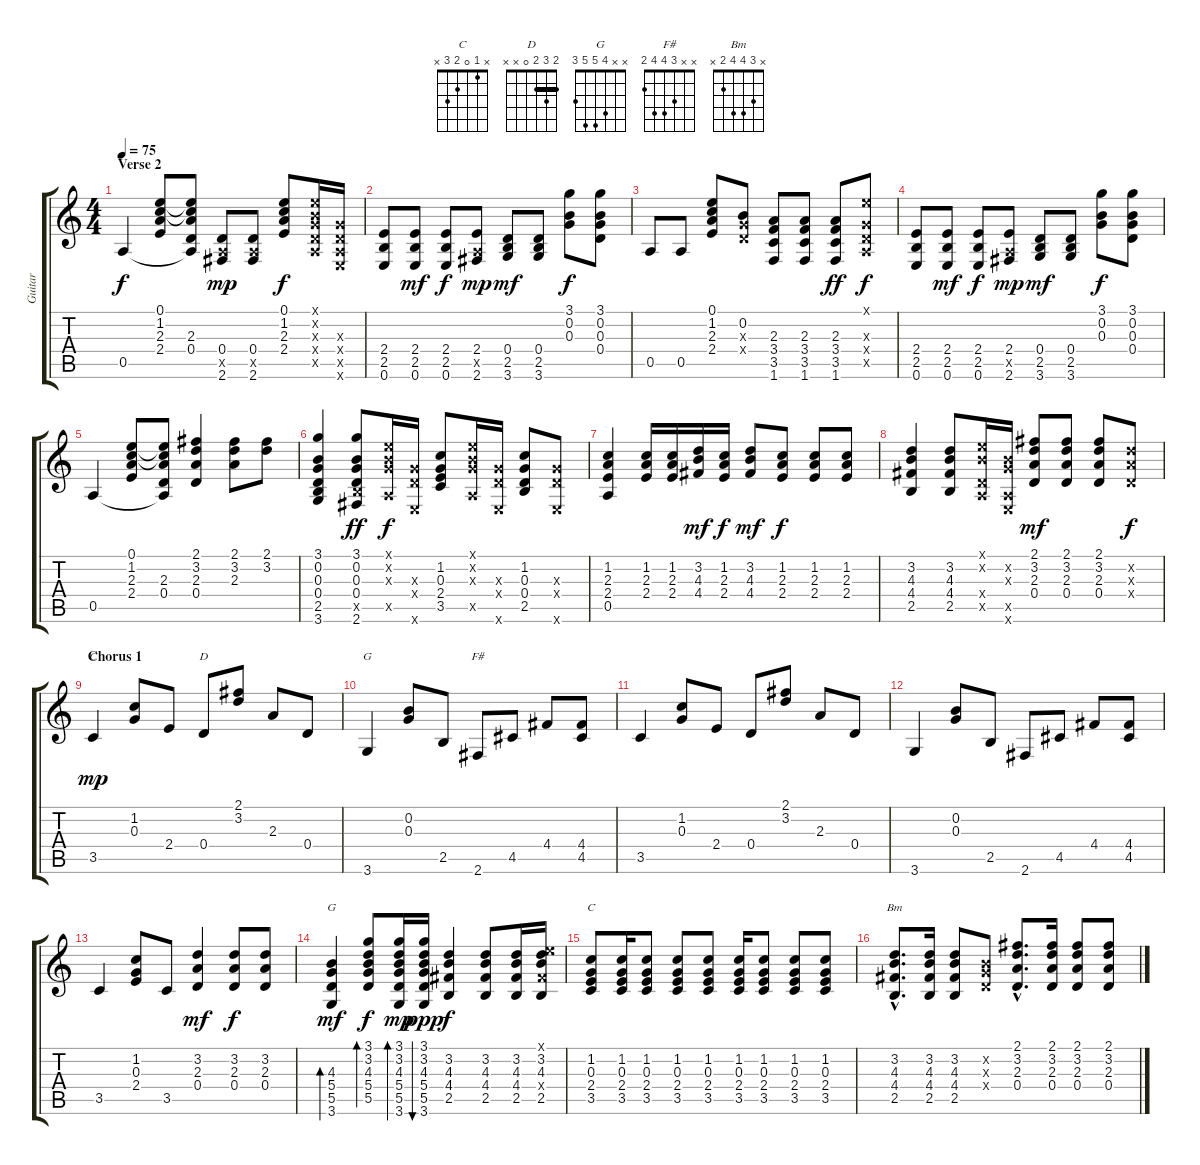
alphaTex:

\track ("Guitar" "Guitar") {instrument acousticguitarsteel}
\staff {score tabs}
\tuning (E4 B3 G3 D3 A2 E2) {hide}
\chord ("C" 0 1 0 2 3 x)
\chord ("D" 2 3 2 0 x x) {barre 2}
\chord ("G" 3 0 0 0 2 3)
\chord ("F#" x x 3 4 4 2)
\chord ("G" x x 4 5 5 3)
\chord ("C" x 1 0 2 3 x)
\chord ("Bm" x 3 4 4 2 x)
\ts (4 4)
\section ("" "Verse 2")
\tempo 75
\clef g2
\ks c
0.5.4{dy f} (0.1 1.2 2.3 2.4).8 (0.1{t} 1.2{t} 2.3 0.4 0.5{t}).8 (0.4 0.5{x} 2.6).8{dy mp} (0.4 0.5{x} 2.6).8 (0.1 1.2 2.3 2.4).8{dy f} (0.1{x} 0.2{x} 0.3{x} 0.4{x} 0.5{x}).16 (0.3{x} 0.4{x} 0.5{x} 0.6{x}).16 |
(2.4 2.5 0.6).8 (2.4 2.5 0.6).8{dy mf} (2.4 2.5 0.6).8{dy f} (2.4 0.5{x} 2.6).8{dy mp} (0.4 2.5 3.6).8{dy mf} (0.4 2.5 3.6).8 (3.1 0.2 0.3).8{dy f} (3.1 0.2 0.3 0.4).8 |
0.5.8 0.5.8 (0.1 1.2 2.3 2.4).8 (0.2 0.3{x} 0.4{x}).8 (2.3 3.4 3.5 1.6).8 (2.3 3.4 3.5 1.6).8 (2.3 3.4 3.5 1.6).8{dy ff} (0.1{x} 0.3{x} 0.4{x} 0.5{x}).8{dy f} |
(2.4 2.5 0.6).8 (2.4 2.5 0.6).8{dy mf} (2.4 2.5 0.6).8{dy f} (2.4 0.5{x} 2.6).8{dy mp} (0.4 2.5 3.6).8{dy mf} (0.4 2.5 3.6).8 (3.1 0.2 0.3).8{dy f} (3.1 0.2 0.3 0.4).8 |
0.5.4 (0.1 1.2 2.3 2.4).8 (0.1{t} 1.2{t} 2.3 0.4 0.5{t}).8 (2.1 3.2 2.3 0.4).4 (2.1 3.2 2.3).8 (2.1 3.2).8 |
(3.1 0.2 0.3 0.4 2.5 3.6).4 (3.1 0.2 0.3 0.4 2.5{x} 2.6).8{dy ff} (0.1{x} 0.2{x} 0.3{x} 0.5{x}).16{dy f} (0.3{x} 0.4{x} 0.6{x}).16 (1.2 0.3 2.4 3.5).8 (0.1{x} 0.2{x} 0.3{x} 0.5{x}).16 (0.3{x} 0.4{x} 0.6{x}).16 (1.2 0.3 0.4 2.5).8 (0.3{x} 0.4{x} 0.6{x}).8 |
(1.2 2.3 2.4 0.5).4 (1.2 2.3 2.4).16 (1.2 2.3 2.4).16 (3.2 4.3 4.4).16{dy mf} (1.2 2.3 2.4).16{dy f} (3.2 4.3 4.4).8{dy mf} (1.2 2.3 2.4).8{dy f} (1.2 2.3 2.4).8 (1.2 2.3 2.4).8 |
(3.2 4.3 4.4 2.5).4 (3.2 4.3 4.4 2.5).8 (0.1{x} 0.2{x} 0.4{x} 0.5{x}).16 (0.2{x} 0.3{x} 0.5{x} 0.6{x}).16 (2.1 3.2 2.3 0.4).8{dy mf} (2.1 3.2 2.3 0.4).8 (2.1 3.2 2.3 0.4).8 (3.2{x} 2.3{x} 0.4{x}).8{dy f} |
\section ("" "Chorus 1")
3.5.4{ch "C" dy mp} (1.2 0.3).8 2.4.8 0.4.8{ch "D"} (2.1 3.2).8 2.3.8 0.4.8 |
3.6.4{ch "G"} (0.2 0.3).8 2.5.8 2.6.8{ch "F#"} 4.5.8 4.4.8 (4.4 4.5).8 |
3.5.4 (1.2 0.3).8 2.4.8 0.4.8 (2.1 3.2).8 2.3.8 0.4.8 |
3.6.4 (0.2 0.3).8 2.5.8 2.6.8 4.5.8 4.4.8 (4.4 4.5).8 |
3.5.4 (1.2 0.3 2.4).8 3.5.8 (3.2 2.3 0.4).4{dy mf} (3.2 2.3 0.4).8{dy f} (3.2 2.3 0.4).8 |
(4.3 5.4 5.5 3.6).4{bd 60 ch "G" dy mf} (3.1 3.2 4.3 5.4 5.5).8{bd 60 dy f} (3.1 3.2 4.3 5.4 5.5 3.6).16{bd 60 dy mp} (3.1 3.2 4.3 5.4 5.5 3.6).16{bu 60 dy ppp} (3.2 4.3 4.4 2.5).4{dy f} (3.2 4.3 4.4 2.5).8 (3.2 4.3 4.4 2.5).16 (0.1{x} 3.2 4.3 4.4{x} 2.5).16 |
(1.2 0.3 2.4 3.5).8{ch "C"} (1.2 0.3 2.4 3.5).16 (1.2 0.3 2.4 3.5).8 (1.2 0.3 2.4 3.5).8 (1.2 0.3 2.4 3.5).8 (1.2 0.3 2.4 3.5).16 (1.2 0.3 2.4 3.5).8 (1.2 0.3 2.4 3.5).8 (1.2 0.3 2.4 3.5).8 |
(3.2{hac} 4.3{hac} 4.4{hac} 2.5{hac}).8{d ch "Bm"} (3.2 4.3 4.4 2.5).16 (3.2 4.3 4.4 2.5).8 (0.2{x} 0.3{x} 0.4{x}).8 (2.1{hac} 3.2{hac} 2.3{hac} 0.4{hac}).8{d} (2.1 3.2 2.3 0.4).16 (2.1 3.2 2.3 0.4).8 (2.1 3.2 2.3 0.4).8
